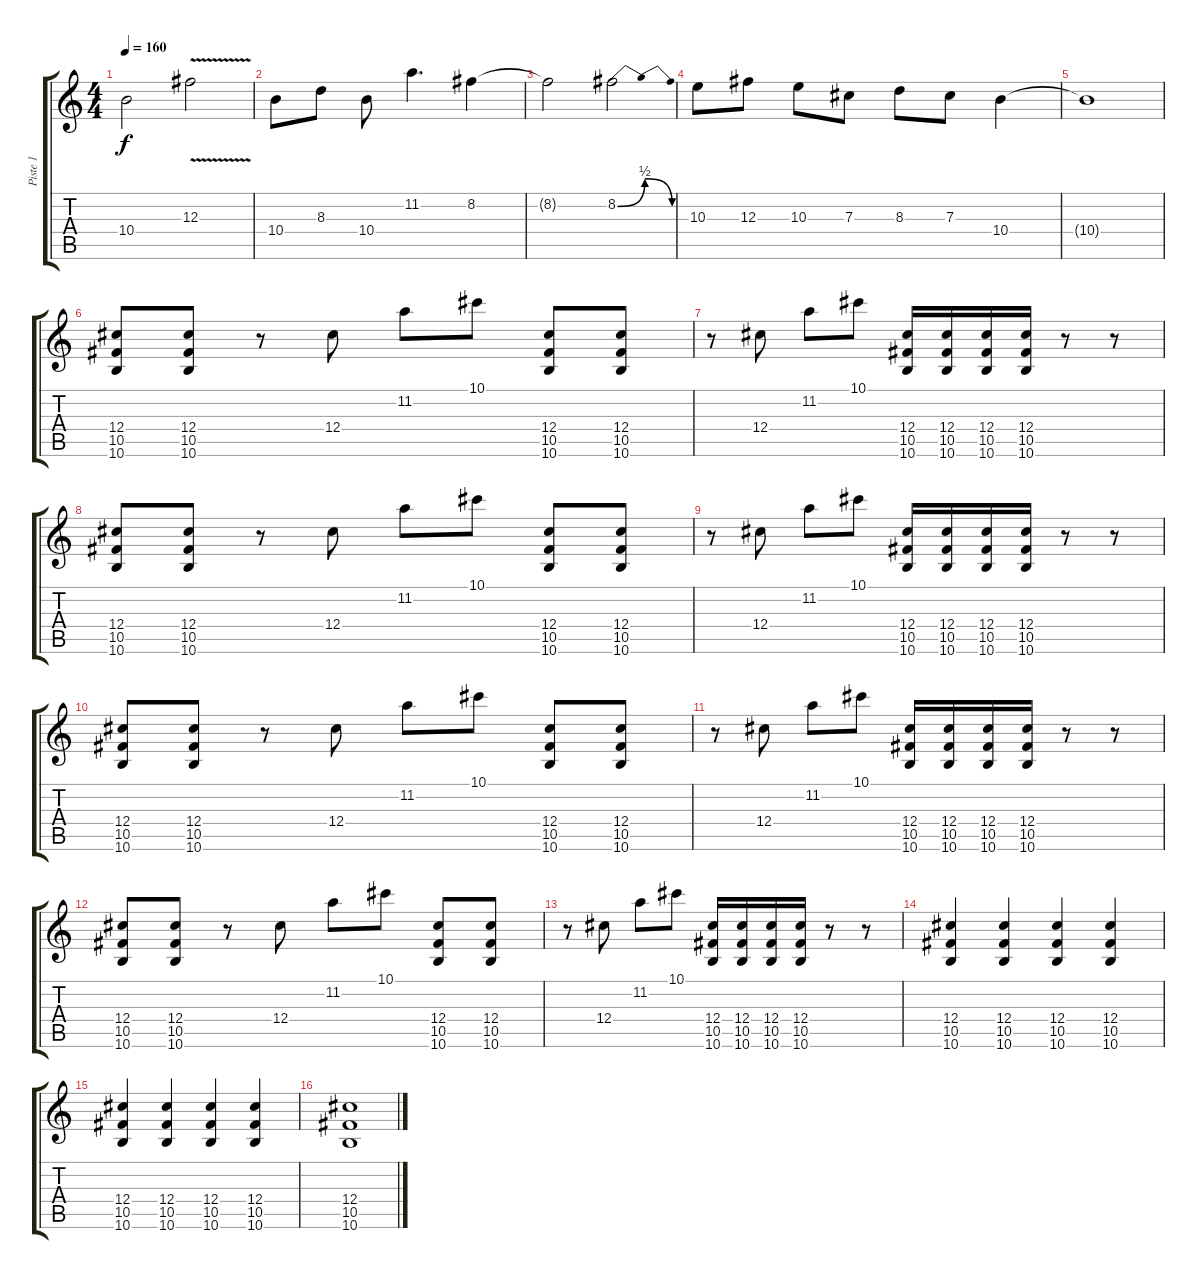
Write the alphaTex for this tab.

\track ("Piste 1" "Piste 1") {instrument distortionguitar}
\staff {score tabs}
\tuning (Eb4 Bb3 Gb3 Db3 Ab2 Db2) {hide}
\ts (4 4)
\tempo 160
\clef g2
\ks c
10.4{t}.2{dy f} 12.3{v}.2 |
10.4.8 8.3.8 10.4.8 11.2.4{d} 8.2.4 |
8.2{t}.2 8.2{be (bendrelease 0 0 30 2 30 2 60 0)}.2 |
10.3.8 12.3.8 10.3.8 7.3.8 8.3.8 7.3.8 10.4.4 |
10.4{t}.1 |
(12.4 10.5 10.6).8 (12.4 10.5 10.6).8 r.8 12.4.8 11.2.8 10.1.8 (12.4 10.5 10.6).8 (12.4 10.5 10.6).8 |
r.8 12.4.8 11.2.8 10.1.8 (12.4 10.5 10.6).16 (12.4 10.5 10.6).16 (12.4 10.5 10.6).16 (12.4 10.5 10.6).16 r.8 r.8 |
(12.4 10.5 10.6).8 (12.4 10.5 10.6).8 r.8 12.4.8 11.2.8 10.1.8 (12.4 10.5 10.6).8 (12.4 10.5 10.6).8 |
r.8 12.4.8 11.2.8 10.1.8 (12.4 10.5 10.6).16 (12.4 10.5 10.6).16 (12.4 10.5 10.6).16 (12.4 10.5 10.6).16 r.8 r.8 |
(12.4 10.5 10.6).8 (12.4 10.5 10.6).8 r.8 12.4.8 11.2.8 10.1.8 (12.4 10.5 10.6).8 (12.4 10.5 10.6).8 |
r.8 12.4.8 11.2.8 10.1.8 (12.4 10.5 10.6).16 (12.4 10.5 10.6).16 (12.4 10.5 10.6).16 (12.4 10.5 10.6).16 r.8 r.8 |
(12.4 10.5 10.6).8 (12.4 10.5 10.6).8 r.8 12.4.8 11.2.8 10.1.8 (12.4 10.5 10.6).8 (12.4 10.5 10.6).8 |
r.8 12.4.8 11.2.8 10.1.8 (12.4 10.5 10.6).16 (12.4 10.5 10.6).16 (12.4 10.5 10.6).16 (12.4 10.5 10.6).16 r.8 r.8 |
(12.4 10.5 10.6).4 (12.4 10.5 10.6).4 (12.4 10.5 10.6).4 (12.4 10.5 10.6).4 |
(12.4 10.5 10.6).4 (12.4 10.5 10.6).4 (12.4 10.5 10.6).4 (12.4 10.5 10.6).4 |
(12.4 10.5 10.6).1
